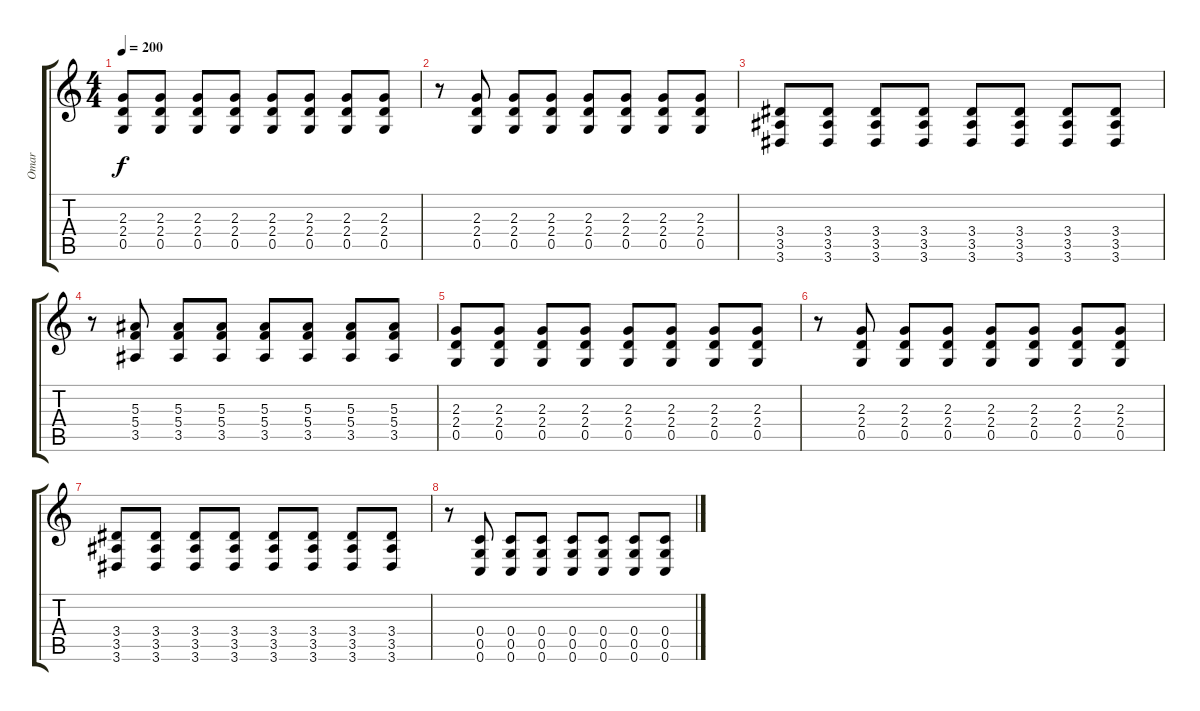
\track ("Omar" "Omar") {instrument distortionguitar}
\staff {score tabs}
\tuning (D4 A3 F3 C3 G2 C2) {hide}
\ts (4 4)
\tempo 200
\clef g2
\ks c
(2.3 2.4 0.5).8{dy f} (2.3 2.4 0.5).8 (2.3 2.4 0.5).8 (2.3 2.4 0.5).8 (2.3 2.4 0.5).8 (2.3 2.4 0.5).8 (2.3 2.4 0.5).8 (2.3 2.4 0.5).8 |
r.8 (2.3 2.4 0.5).8 (2.3 2.4 0.5).8 (2.3 2.4 0.5).8 (2.3 2.4 0.5).8 (2.3 2.4 0.5).8 (2.3 2.4 0.5).8 (2.3 2.4 0.5).8 |
(3.4 3.5 3.6).8 (3.4 3.5 3.6).8 (3.4 3.5 3.6).8 (3.4 3.5 3.6).8 (3.4 3.5 3.6).8 (3.4 3.5 3.6).8 (3.4 3.5 3.6).8 (3.4 3.5 3.6).8 |
r.8 (5.3 5.4 3.5).8 (5.3 5.4 3.5).8 (5.3 5.4 3.5).8 (5.3 5.4 3.5).8 (5.3 5.4 3.5).8 (5.3 5.4 3.5).8 (5.3 5.4 3.5).8 |
(2.3 2.4 0.5).8 (2.3 2.4 0.5).8 (2.3 2.4 0.5).8 (2.3 2.4 0.5).8 (2.3 2.4 0.5).8 (2.3 2.4 0.5).8 (2.3 2.4 0.5).8 (2.3 2.4 0.5).8 |
r.8 (2.3 2.4 0.5).8 (2.3 2.4 0.5).8 (2.3 2.4 0.5).8 (2.3 2.4 0.5).8 (2.3 2.4 0.5).8 (2.3 2.4 0.5).8 (2.3 2.4 0.5).8 |
(3.4 3.5 3.6).8 (3.4 3.5 3.6).8 (3.4 3.5 3.6).8 (3.4 3.5 3.6).8 (3.4 3.5 3.6).8 (3.4 3.5 3.6).8 (3.4 3.5 3.6).8 (3.4 3.5 3.6).8 |
r.8 (0.4 0.5 0.6).8 (0.4 0.5 0.6).8 (0.4 0.5 0.6).8 (0.4 0.5 0.6).8 (0.4 0.5 0.6).8 (0.4 0.5 0.6).8 (0.4 0.5 0.6).8
